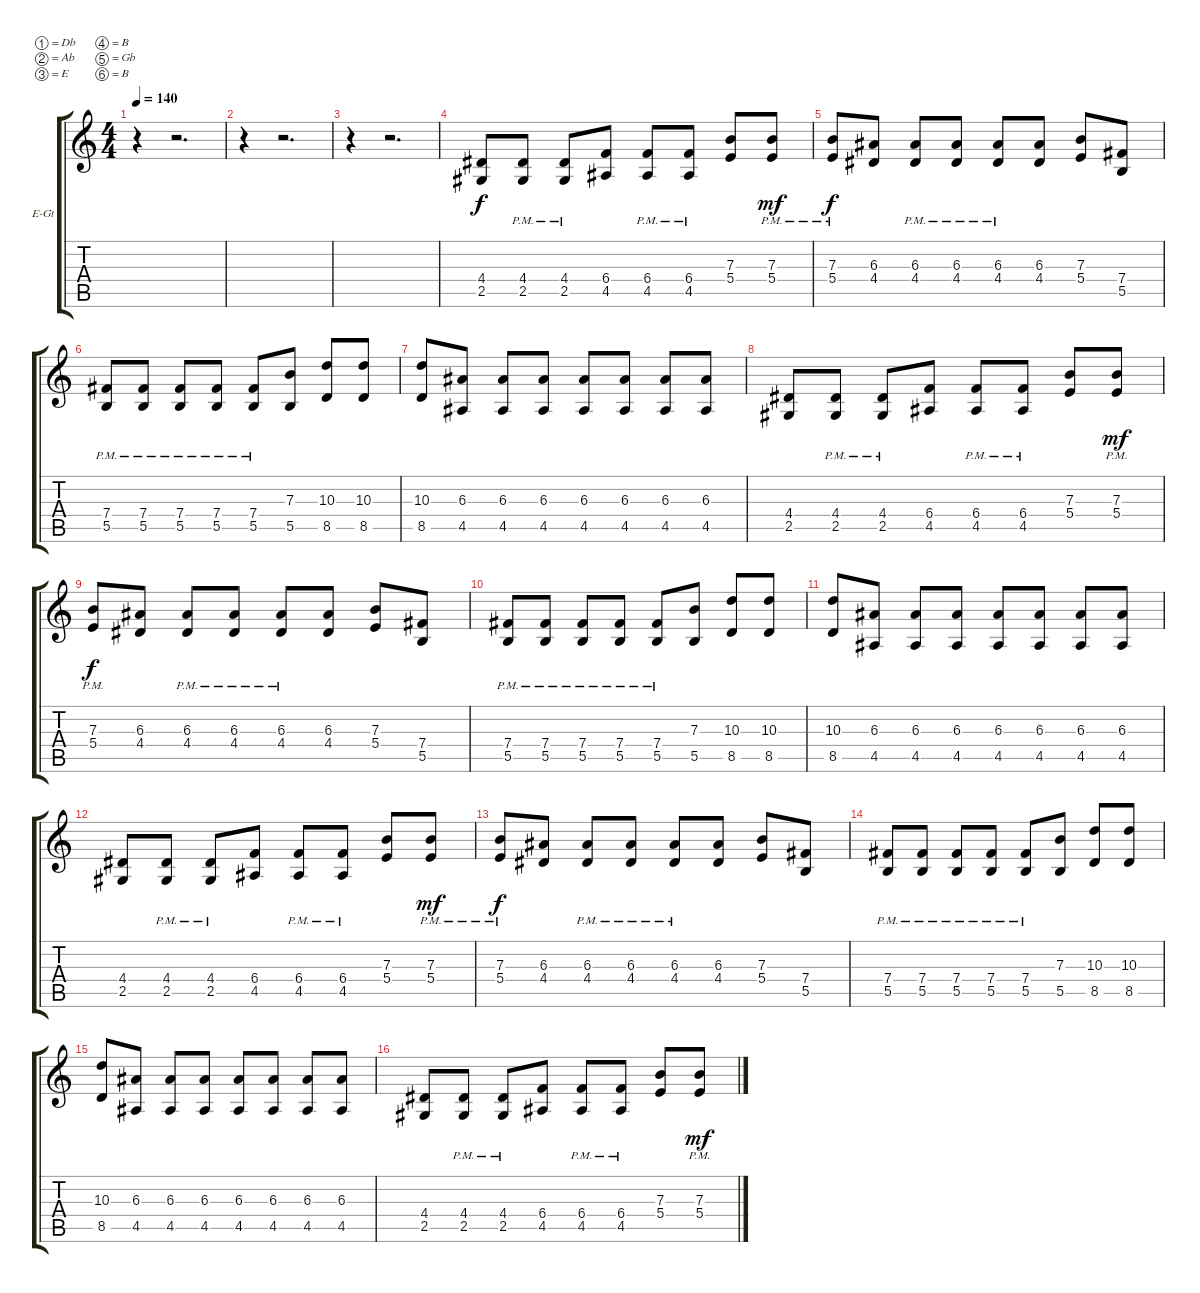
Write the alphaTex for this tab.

\bracketExtendMode groupsimilarinstruments
\firstSystemTrackNameOrientation horizontal
\otherSystemsTrackNameOrientation horizontal
\track ("Jim Root" "E-Gt") {instrument distortionguitar}
\staff {score tabs}
\tuning (Db4 Ab3 E3 B2 Gb2 B1)
\ts (4 4)
\tempo 140
\clef g2
\ks c
r.4{dy f instrument distortionguitar} r.2{d} |
r.4 r.2{d} |
r.4 r.2{d} |
(4.4 2.5).8 (4.4{pm} 2.5{pm}).8 (4.4{pm} 2.5{pm}).8 (6.4 4.5).8 (6.4{pm} 4.5{pm}).8 (6.4{pm} 4.5{pm}).8 (7.3 5.4).8 (5.4 7.3{pm}).8{dy mf} |
(5.4 7.3{pm}).8{dy f} (6.3 4.4).8 (6.3{pm} 4.4{pm}).8 (6.3{pm} 4.4{pm}).8 (4.4{pm} 6.3{pm}).8 (4.4 6.3).8 (7.3 5.4).8 (7.4 5.5).8 |
(7.4 5.5{pm}).8 (7.4 5.5{pm}).8 (7.4 5.5{pm}).8 (7.4 5.5{pm}).8 (7.4 5.5{pm}).8 (5.5 7.3).8 (8.5 10.3).8 (8.5 10.3).8 |
(8.5 10.3).8 (4.5 6.3).8 (4.5 6.3).8 (4.5 6.3).8 (4.5 6.3).8 (4.5 6.3).8 (4.5 6.3).8 (4.5 6.3).8 |
(4.4 2.5).8 (4.4{pm} 2.5{pm}).8 (4.4{pm} 2.5{pm}).8 (6.4 4.5).8 (6.4{pm} 4.5{pm}).8 (6.4{pm} 4.5{pm}).8 (7.3 5.4).8 (5.4 7.3{pm}).8{dy mf} |
(5.4 7.3{pm}).8{dy f} (6.3 4.4).8 (6.3{pm} 4.4{pm}).8 (6.3{pm} 4.4{pm}).8 (4.4{pm} 6.3{pm}).8 (4.4 6.3).8 (7.3 5.4).8 (7.4 5.5).8 |
(7.4 5.5{pm}).8 (7.4 5.5{pm}).8 (7.4 5.5{pm}).8 (7.4 5.5{pm}).8 (7.4 5.5{pm}).8 (5.5 7.3).8 (8.5 10.3).8 (8.5 10.3).8 |
(8.5 10.3).8 (4.5 6.3).8 (4.5 6.3).8 (4.5 6.3).8 (4.5 6.3).8 (4.5 6.3).8 (4.5 6.3).8 (4.5 6.3).8 |
(4.4 2.5).8 (4.4{pm} 2.5{pm}).8 (4.4{pm} 2.5{pm}).8 (6.4 4.5).8 (6.4{pm} 4.5{pm}).8 (6.4{pm} 4.5{pm}).8 (7.3 5.4).8 (5.4 7.3{pm}).8{dy mf} |
(5.4 7.3{pm}).8{dy f} (6.3 4.4).8 (6.3{pm} 4.4{pm}).8 (6.3{pm} 4.4{pm}).8 (4.4{pm} 6.3{pm}).8 (4.4 6.3).8 (7.3 5.4).8 (7.4 5.5).8 |
(7.4 5.5{pm}).8 (7.4 5.5{pm}).8 (7.4 5.5{pm}).8 (7.4 5.5{pm}).8 (7.4 5.5{pm}).8 (5.5 7.3).8 (8.5 10.3).8 (8.5 10.3).8 |
(8.5 10.3).8 (4.5 6.3).8 (4.5 6.3).8 (4.5 6.3).8 (4.5 6.3).8 (4.5 6.3).8 (4.5 6.3).8 (4.5 6.3).8 |
(4.4 2.5).8 (4.4{pm} 2.5{pm}).8 (4.4{pm} 2.5{pm}).8 (6.4 4.5).8 (6.4{pm} 4.5{pm}).8 (6.4{pm} 4.5{pm}).8 (7.3 5.4).8 (5.4 7.3{pm}).8{dy mf}
